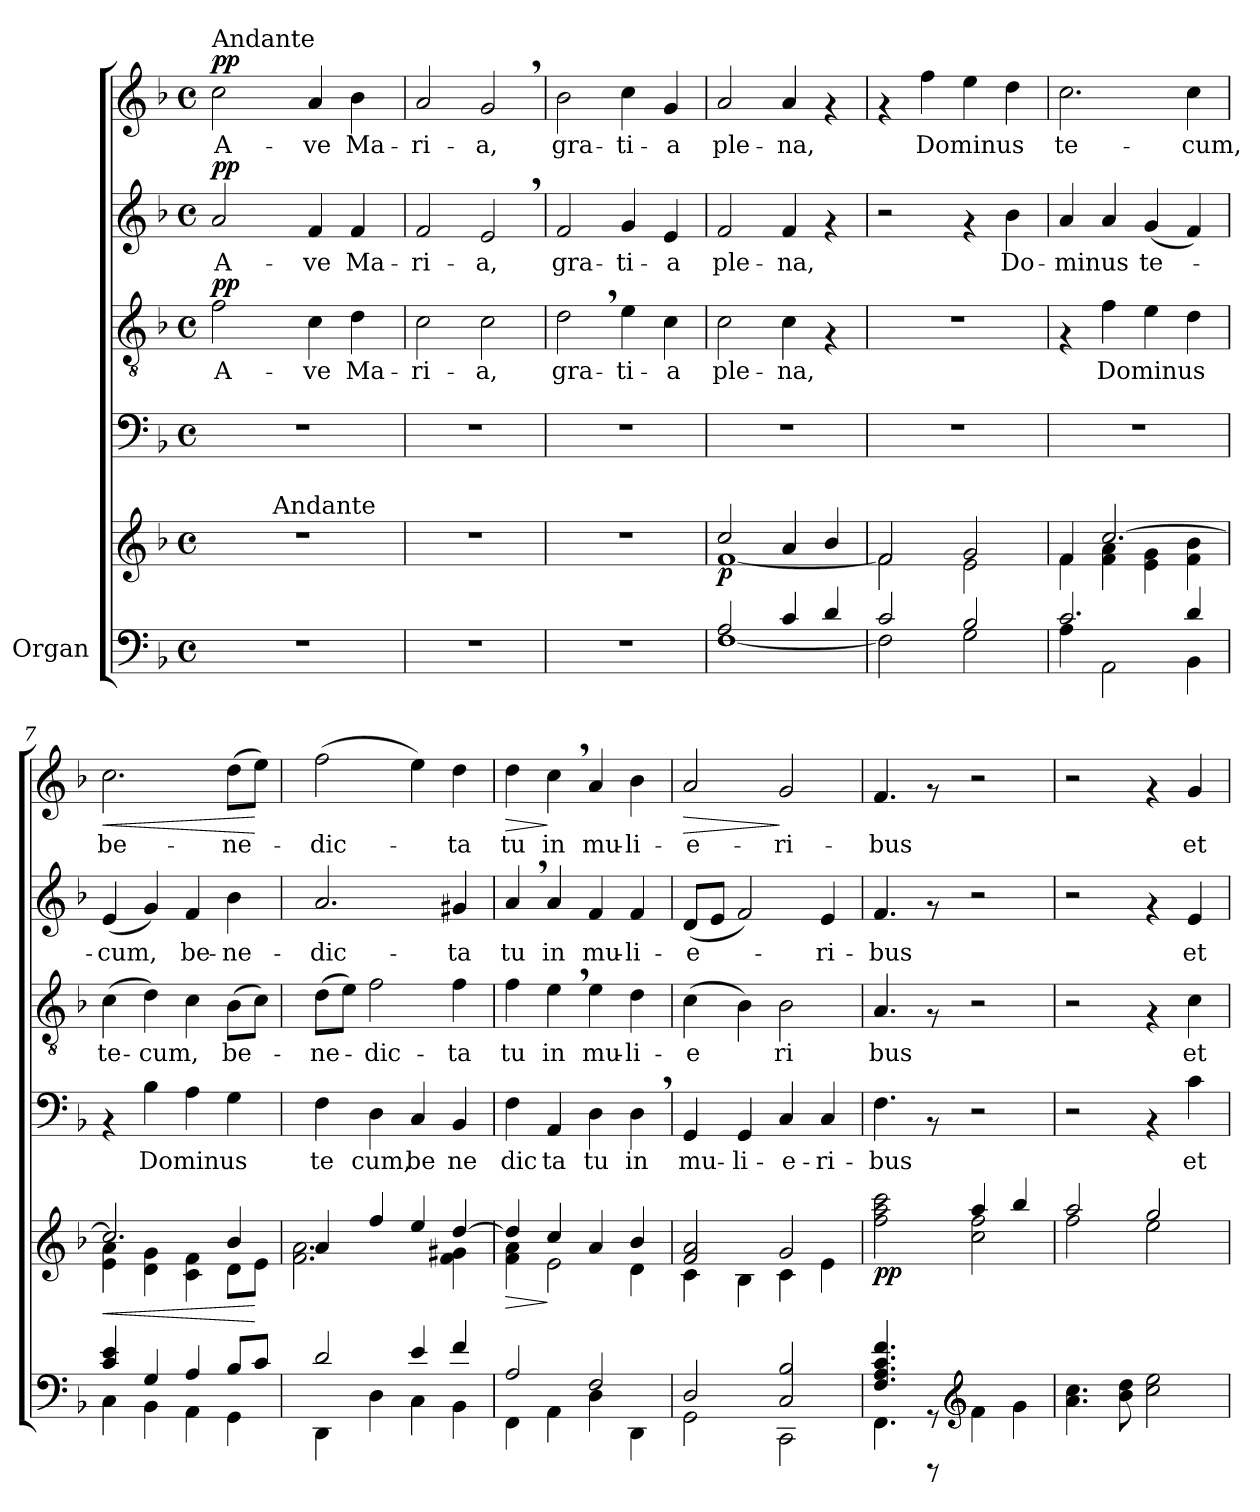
**kern	**kern	**dynam	**kern	**text	**kern	**text	**dynam	**kern	**text	**dynam	**kern	**text	**dynam
*part5	*part5	*part5	*part4	*part4	*part3	*part3	*part3	*part2	*part2	*part2	*part1	*part1	*part1
*staff6	*staff5	*staff5/6	*staff4	*staff4	*staff3	*staff3	*staff3	*staff2	*staff2	*staff2	*staff1	*staff1	*staff1
*I"Organ	*	*	*	*	*	*	*	*	*	*	*	*	*
*clefF4	*clefG2	*	*clefF4	*	*clefGv2	*	*	*clefG2	*	*	*clefG2	*	*
*k[b-]	*k[b-]	*	*k[b-]	*	*k[b-]	*	*	*k[b-]	*	*	*k[b-]	*	*
*F:	*F:	*	*F:	*	*F:	*	*	*F:	*	*	*F:	*	*
*M4/4	*M4/4	*	*M4/4	*	*M4/4	*	*	*M4/4	*	*	*M4/4	*	*
*met(c)	*met(c)	*	*met(c)	*	*met(c)	*	*	*met(c)	*	*	*met(c)	*	*
=1	=1	=1	=1	=1	=1	=1	=1	=1	=1	=1	=1	=1	=1
!	!	!	!	!	!	!	!	!	!	!	!LO:TX:a:t=Andante	!	!
!	!	!	!	!	!	!LO:LY:b	!LO:DY:a	!	!LO:LY:b	!LO:DY:a	!	!LO:LY:b	!LO:DY:a
*	*^	*	*	*	*	*	*	*	*	*	*	*	*
1r	1r	4ryy	.	1r	.	2f\	A-	pp	2a/	A-	pp	2cc\	A-	pp
.	.	16ryy	.	.	.	.	.	.	.	.	.	.	.	.
!	!	!LO:TX:a:t=Andante	!	!	!	!	!	!	!	!	!	!	!	!
.	.	2ryy	.	.	.	.	.	.	.	.	.	.	.	.
!	!	!	!	!	!	!	!LO:LY:b	!	!	!LO:LY:b	!	!	!LO:LY:b	!
.	.	.	.	.	.	4c\	-ve	.	4f/	-ve	.	4a/	-ve	.
!	!	!	!	!	!	!	!LO:LY:b	!	!	!LO:LY:b	!	!	!LO:LY:b	!
.	.	.	.	.	.	4d\	Ma-	.	4f/	Ma-	.	4b-\	Ma-	.
.	.	8.ryy	.	.	.	.	.	.	.	.	.	.	.	.
=2	=2	=2	=2	=2	=2	=2	=2	=2	=2	=2	=2	=2	=2	=2
!	!	!	!	!	!	!	!LO:LY:b	!	!	!LO:LY:b	!	!	!LO:LY:b	!
*	*v	*v	*	*	*	*	*	*	*	*	*	*	*	*
1r	1r	.	1r	.	2c\	-ri-	.	2f/	-ri-	.	2a/	-ri-	.
!	!	!	!	!	!	!LO:LY:b	!	!	!LO:LY:b	!	!	!LO:LY:b	!
.	.	.	.	.	2c\	-a,	.	2e,>/	-a,	.	2g,>/	-a,	.
=3	=3	=3	=3	=3	=3	=3	=3	=3	=3	=3	=3	=3	=3
!	!	!	!	!	!	!LO:LY:b	!	!	!LO:LY:b	!	!	!LO:LY:b	!
1r	1r	.	1r	.	2d,>\	gra-	.	2f/	gra-	.	2b-\	gra-	.
!	!	!	!	!	!	!LO:LY:b	!	!	!LO:LY:b	!	!	!LO:LY:b	!
.	.	.	.	.	4e\	-ti-	.	4g/	-ti-	.	4cc\	-ti-	.
!	!	!	!	!	!	!LO:LY:b	!	!	!LO:LY:b	!	!	!LO:LY:b	!
.	.	.	.	.	4c\	-a	.	4e/	-a	.	4g/	-a	.
=4	=4	=4	=4	=4	=4	=4	=4	=4	=4	=4	=4	=4	=4
*^	*^	*	*	*	*	*	*	*	*	*	*	*	*
!	!	!	!	!LO:DY:b	!	!	!	!LO:LY:b	!	!	!LO:LY:b	!	!	!LO:LY:b	!
2A/	[<1F	2cc/	[<1f	p	1r	.	2c\	ple-	.	2f/	ple-	.	2a/	ple-	.
!	!	!	!	!	!	!	!	!LO:LY:b	!	!	!LO:LY:b	!	!	!LO:LY:b	!
4c/	.	4a/	.	.	.	.	4c\	-na,	.	4f/	-na,	.	4a/	-na,	.
4d/	.	4b-/	.	.	.	.	4rF	.	.	4rf	.	.	4rf	.	.
=5	=5	=5	=5	=5	=5	=5	=5	=5	=5	=5	=5	=5	=5	=5	=5
2c/	2F\]	2f/	2f\]	.	1r	.	1r	.	.	2r	.	.	4rf	.	.
!	!	!	!	!	!	!	!	!	!	!	!	!	!	!LO:LY:b	!
.	.	.	.	.	.	.	.	.	.	.	.	.	4ff\	Dominus	.
2B-/	2G\	2g/	2e\	.	.	.	.	.	.	4rf	.	.	4ee\	.	.
!	!	!	!	!	!	!	!	!	!	!	!LO:LY:b	!	!	!	!
.	.	.	.	.	.	.	.	.	.	4b-\	Do-	.	4dd\	.	.
=6	=6	=6	=6	=6	=6	=6	=6	=6	=6	=6	=6	=6	=6	=6	=6
!	!	!	!	!	!	!	!	!	!	!	!LO:LY:b	!	!	!LO:LY:b	!
2.c/	4A\	4f/	4f\	.	1r	.	4rF	.	.	4a/	-minus	.	2.cc\	te-	.
!	!	!	!	!	!	!	!	!LO:LY:b	!	!	!	!	!	!	!
.	2AA\	[>2.cc/	4f\ 4a\	.	.	.	4f\	Dominus	.	4a/	.	.	.	.	.
!	!	!	!	!	!	!	!	!	!	!	!LO:LY:b	!	!	!	!
.	.	.	4e\ 4g\	.	.	.	4e\	.	.	(<4g/	te-	.	.	.	.
!	!	!	!	!	!	!	!	!	!	!	!	!	!	!LO:LY:b	!
4d/	4BB-\	.	4f\ 4b-\	.	.	.	4d\	.	.	4f/)	.	.	4cc\	-cum,	.
=7	=7	=7	=7	=7	=7	=7	=7	=7	=7	=7	=7	=7	=7	=7	=7
!	!	!	!	!LO:HP:b	!	!	!	!LO:LY:b	!	!	!LO:LY:b	!	!	!LO:LY:b	!LO:HP:b
4c/ 4e/	4C\	2.cc/]	4e\ 4a\	<	4rAA	.	(>4c\	te-	.	(<4e/	-cum,	.	2.cc\	be-	<
!	!	!	!	!	!	!LO:LY:b	!	!LO:LY:b	!	!	!	!	!	!	!
4G/	4BB-\	.	4d\ 4g\	.	4B-\	Dominus	4d\)	-cum,	.	4g/)	.	.	.	.	.
!	!	!	!	!	!	!	!	!	!	!	!LO:LY:b	!	!	!	!
4A/	4AA\	.	4c\ 4f\	.	4A\	.	4c\	.	.	4f/	be-	.	.	.	.
!	!	!	!	!	!	!	!	!LO:LY:b	!	!	!LO:LY:b	!	!	!LO:LY:b	!
8B-/L	4GG\	4b-/	8d\L	.	4G\	.	(>8B-\L	be-	.	4b-\	-ne-	.	(>8dd\L	-ne-	.
8c/J	.	.	8e\J	[	.	.	8c\J)	.	.	.	.	.	8ee\J)	.	[
=8	=8	=8	=8	=8	=8	=8	=8	=8	=8	=8	=8	=8	=8	=8	=8
!	!	!	!	!	!	!LO:LY:b	!	!LO:LY:b	!	!	!LO:LY:b	!	!	!LO:LY:b	!
2d/	4DD\	4a/	2.f\ 2.a\	.	4F\	te	(>8d\L	-ne-	.	2.a/	-dic-	.	(>2ff\	-dic-	.
.	.	.	.	.	.	.	8e\J)	.	.	.	.	.	.	.	.
!	!	!	!	!	!	!LO:LY:b	!	!LO:LY:b	!	!	!	!	!	!	!
.	4D\	4ff/	.	.	4D\	cum,	2f\	-dic-	.	.	.	.	.	.	.
!	!	!	!	!	!	!LO:LY:b	!	!	!	!	!	!	!	!	!
4e/	4C\	4ee/	.	.	4C/	be	.	.	.	.	.	.	4ee\)	.	.
!	!	!	!	!	!	!LO:LY:b	!	!LO:LY:b	!	!	!LO:LY:b	!	!	!LO:LY:b	!
4f/	4BB-\	[>4dd/	4f\ 4g#X\	.	4BB-/	ne	4f\	-ta	.	4g#X/	-ta	.	4dd\	-ta	.
=9	=9	=9	=9	=9	=9	=9	=9	=9	=9	=9	=9	=9	=9	=9	=9
!	!	!	!	!LO:HP:b	!	!LO:LY:b	!	!LO:LY:b	!	!	!LO:LY:b	!	!	!LO:LY:b	!LO:HP:b
2A/	4FF\	4dd/]	4f\ 4a\	>	4F\	dic	4f\	tu	.	4a,>/	tu	.	4dd\	tu	>
!	!	!	!	!	!	!LO:LY:b	!	!LO:LY:b	!	!	!LO:LY:b	!	!	!LO:LY:b	!
.	4AA\	4cc/	2e\	]	4AA/	ta	4e,>\	in	.	4a/	in	.	4cc,>\	in	]
!	!	!	!	!	!	!LO:LY:b	!	!LO:LY:b	!	!	!LO:LY:b	!	!	!LO:LY:b	!
2F/	4D\	4a/	.	.	4D\	tu	4e\	mu-	.	4f/	mu-	.	4a/	mu-	.
!	!	!	!	!	!	!LO:LY:b	!	!LO:LY:b	!	!	!LO:LY:b	!	!	!LO:LY:b	!
.	4DD\	4b-/	4d\	.	4D,>\	in	4d\	-li-	.	4f/	-li-	.	4b-\	-li-	.
!!LO:PB:g=z
=10	=10	=10	=10	=10	=10	=10	=10	=10	=10	=10	=10	=10	=10	=10	=10
!	!	!	!	!	!	!LO:LY:b	!	!LO:LY:b	!	!	!LO:LY:b	!	!	!LO:LY:b	!LO:HP:b
2D/	2GG\	2f/ 2a/	4c\	.	4GG/	mu-	(>4c\	-e	.	(<8d/L	-e-	.	2a/	-e-	>
.	.	.	.	.	.	.	.	.	.	8e/J	.	.	.	.	.
!	!	!	!	!	!	!LO:LY:b	!	!	!	!	!	!	!	!	!
.	.	.	4B-\	.	4GG/	-li-	4B-\)	.	.	2f/)	.	.	.	.	.
!	!	!	!	!	!	!LO:LY:b	!	!LO:LY:b	!	!	!	!	!	!LO:LY:b	!
2C/ 2B-/	2CC\	2g/	4c\	.	4C/	-e-	2B-\	ri	.	.	.	.	2g/	-ri-	]
!	!	!	!	!	!	!LO:LY:b	!	!	!	!	!LO:LY:b	!	!	!	!
.	.	.	4e\	.	4C/	-ri-	.	.	.	4e/	-ri-	.	.	.	.
=11	=11	=11	=11	=11	=11	=11	=11	=11	=11	=11	=11	=11	=11	=11	=11
!	!	!	!	!LO:DY:b	!	!LO:LY:b	!	!LO:LY:b	!	!	!LO:LY:b	!	!	!LO:LY:b	!
4.F/ 4.A/ 4.c/ 4.f/	4.FF\	2ryy	2ff\ 2aa\ 2ccc\	pp	4.F\	-bus	4.A/	bus	.	4.f/	-bus	.	4.f/	-bus	.
8rFF	8rDDD	.	.	.	8rAA	.	8rF	.	.	8rf	.	.	8rf	.	.
*clefG2	*	*	*	*	*	*	*	*	*	*	*	*	*	*	*
2ryy	4f\	4aa/	2cc\ 2ff\	.	2r	.	2r	.	.	2r	.	.	2r	.	.
.	4g\	4bb-/	.	.	.	.	.	.	.	.	.	.	.	.	.
*v	*v	*	*	*	*	*	*	*	*	*	*	*	*	*	*
=12	=12	=12	=12	=12	=12	=12	=12	=12	=12	=12	=12	=12	=12	=12
4.a\ 4.cc\	2aa/	2ff\	.	2r	.	2r	.	.	2r	.	.	2r	.	.
8b-\ 8dd\	.	.	.	.	.	.	.	.	.	.	.	.	.	.
2cc\ 2ee\	2gg/	2ee\	.	4rAA	.	4rF	.	.	4rf	.	.	4rf	.	.
!	!	!	!	!	!LO:LY:b	!	!LO:LY:b	!	!	!LO:LY:b	!	!	!LO:LY:b	!
.	.	.	.	4c\	et	4c\	et	.	4e/	et	.	4g/	et	.
*	*v	*v	*	*	*	*	*	*	*	*	*	*	*	*
=	=	=	=	=	=	=	=	=	=	=	=	=	=
*-	*-	*-	*-	*-	*-	*-	*-	*-	*-	*-	*-	*-	*-
